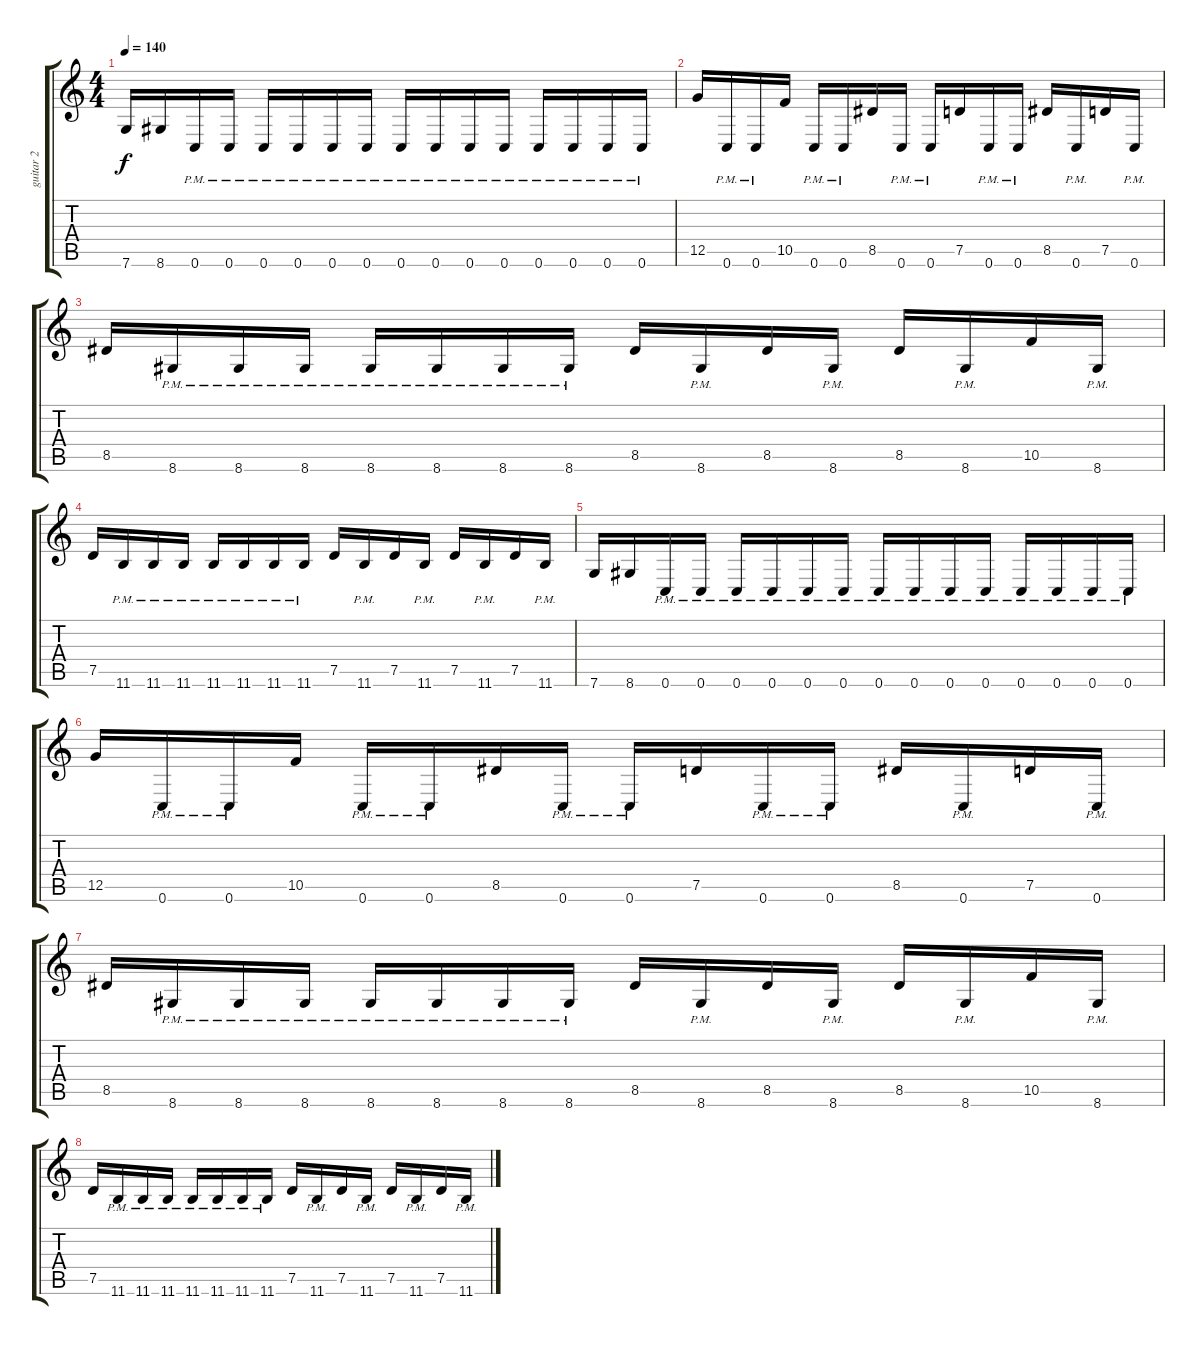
\track ("guitar 2" "guitar 2") {instrument distortionguitar}
\staff {score tabs}
\tuning (D4 A3 F3 C3 G2 C2) {hide}
\ts (4 4)
\tempo 140
\clef g2
\ks c
7.6.16{dy f} 8.6.16 0.6{pm}.16 0.6{pm}.16 0.6{pm}.16 0.6{pm}.16 0.6{pm}.16 0.6{pm}.16 0.6{pm}.16 0.6{pm}.16 0.6{pm}.16 0.6{pm}.16 0.6{pm}.16 0.6{pm}.16 0.6{pm}.16 0.6{pm}.16 |
12.5.16 0.6{pm}.16 0.6{pm}.16 10.5.16 0.6{pm}.16 0.6{pm}.16 8.5.16 0.6{pm}.16 0.6{pm}.16 7.5.16 0.6{pm}.16 0.6{pm}.16 8.5.16 0.6{pm}.16 7.5.16 0.6{pm}.16 |
8.5.16 8.6{pm}.16 8.6{pm}.16 8.6{pm}.16 8.6{pm}.16 8.6{pm}.16 8.6{pm}.16 8.6{pm}.16 8.5.16 8.6{pm}.16 8.5.16 8.6{pm}.16 8.5.16 8.6{pm}.16 10.5.16 8.6{pm}.16 |
7.5.16 11.6{pm}.16 11.6{pm}.16 11.6{pm}.16 11.6{pm}.16 11.6{pm}.16 11.6{pm}.16 11.6{pm}.16 7.5.16 11.6{pm}.16 7.5.16 11.6{pm}.16 7.5.16 11.6{pm}.16 7.5.16 11.6{pm}.16 |
7.6.16 8.6.16 0.6{pm}.16 0.6{pm}.16 0.6{pm}.16 0.6{pm}.16 0.6{pm}.16 0.6{pm}.16 0.6{pm}.16 0.6{pm}.16 0.6{pm}.16 0.6{pm}.16 0.6{pm}.16 0.6{pm}.16 0.6{pm}.16 0.6{pm}.16 |
12.5.16 0.6{pm}.16 0.6{pm}.16 10.5.16 0.6{pm}.16 0.6{pm}.16 8.5.16 0.6{pm}.16 0.6{pm}.16 7.5.16 0.6{pm}.16 0.6{pm}.16 8.5.16 0.6{pm}.16 7.5.16 0.6{pm}.16 |
8.5.16 8.6{pm}.16 8.6{pm}.16 8.6{pm}.16 8.6{pm}.16 8.6{pm}.16 8.6{pm}.16 8.6{pm}.16 8.5.16 8.6{pm}.16 8.5.16 8.6{pm}.16 8.5.16 8.6{pm}.16 10.5.16 8.6{pm}.16 |
7.5.16 11.6{pm}.16 11.6{pm}.16 11.6{pm}.16 11.6{pm}.16 11.6{pm}.16 11.6{pm}.16 11.6{pm}.16 7.5.16 11.6{pm}.16 7.5.16 11.6{pm}.16 7.5.16 11.6{pm}.16 7.5.16 11.6{pm}.16
